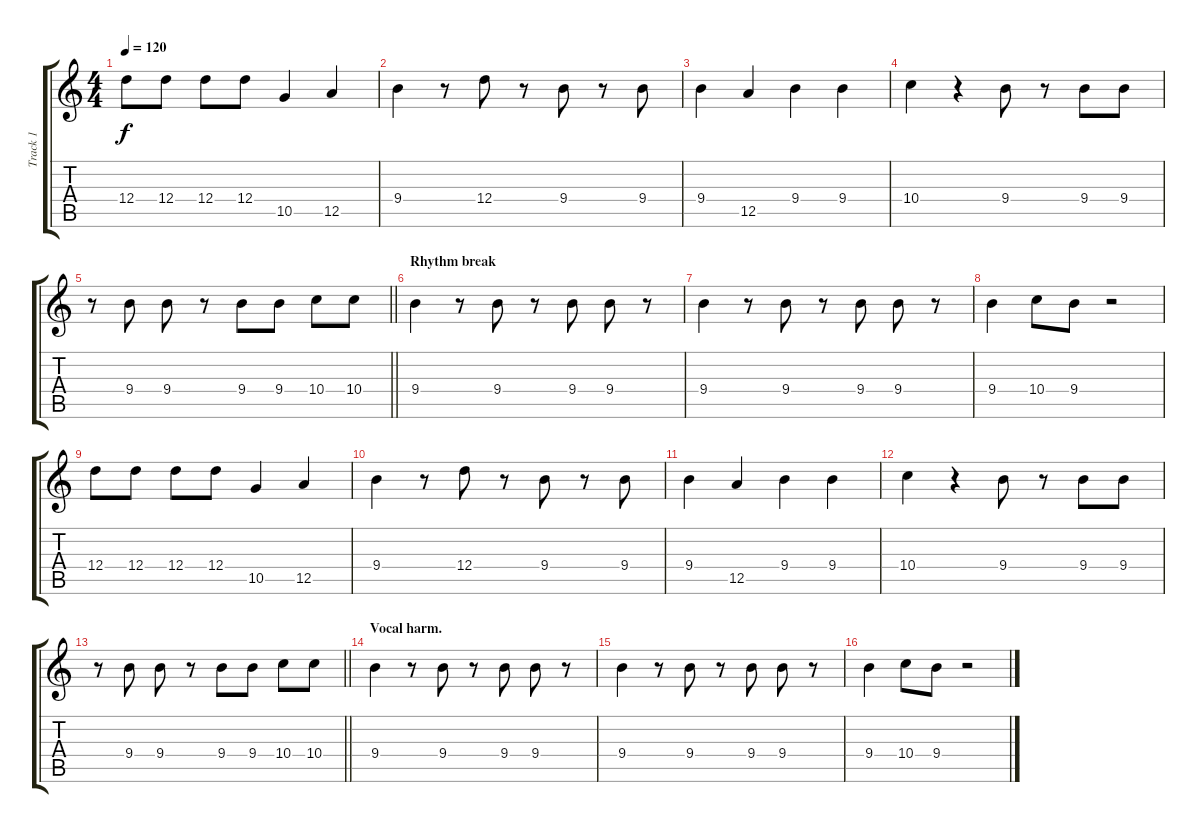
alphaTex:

\track ("Track 1" "Track 1") {instrument acousticguitarsteel}
\staff {score tabs}
\tuning (E4 B3 G3 D3 A2 E2) {hide}
\ts (4 4)
\tempo 120
\clef g2
\ks c
12.4.8{dy f} 12.4.8 12.4.8 12.4.8 10.5.4 12.5.4 |
9.4.4 r.8 12.4.8 r.8 9.4.8 r.8 9.4.8 |
9.4.4 12.5.4 9.4.4 9.4.4 |
10.4.4 r.4 9.4.8 r.8 9.4.8 9.4.8 |
\barLineRight lightlight
r.8 9.4.8 9.4.8 r.8 9.4.8 9.4.8 10.4.8 10.4.8 |
\section ("" "Rhythm break")
9.4.4 r.8 9.4.8 r.8 9.4.8 9.4.8 r.8 |
9.4.4 r.8 9.4.8 r.8 9.4.8 9.4.8 r.8 |
9.4.4 10.4.8 9.4.8 r.2 |
12.4.8 12.4.8 12.4.8 12.4.8 10.5.4 12.5.4 |
9.4.4 r.8 12.4.8 r.8 9.4.8 r.8 9.4.8 |
9.4.4 12.5.4 9.4.4 9.4.4 |
10.4.4 r.4 9.4.8 r.8 9.4.8 9.4.8 |
\barLineRight lightlight
r.8 9.4.8 9.4.8 r.8 9.4.8 9.4.8 10.4.8 10.4.8 |
\section ("" "Vocal harm.")
9.4.4 r.8 9.4.8 r.8 9.4.8 9.4.8 r.8 |
9.4.4 r.8 9.4.8 r.8 9.4.8 9.4.8 r.8 |
9.4.4 10.4.8 9.4.8 r.2
